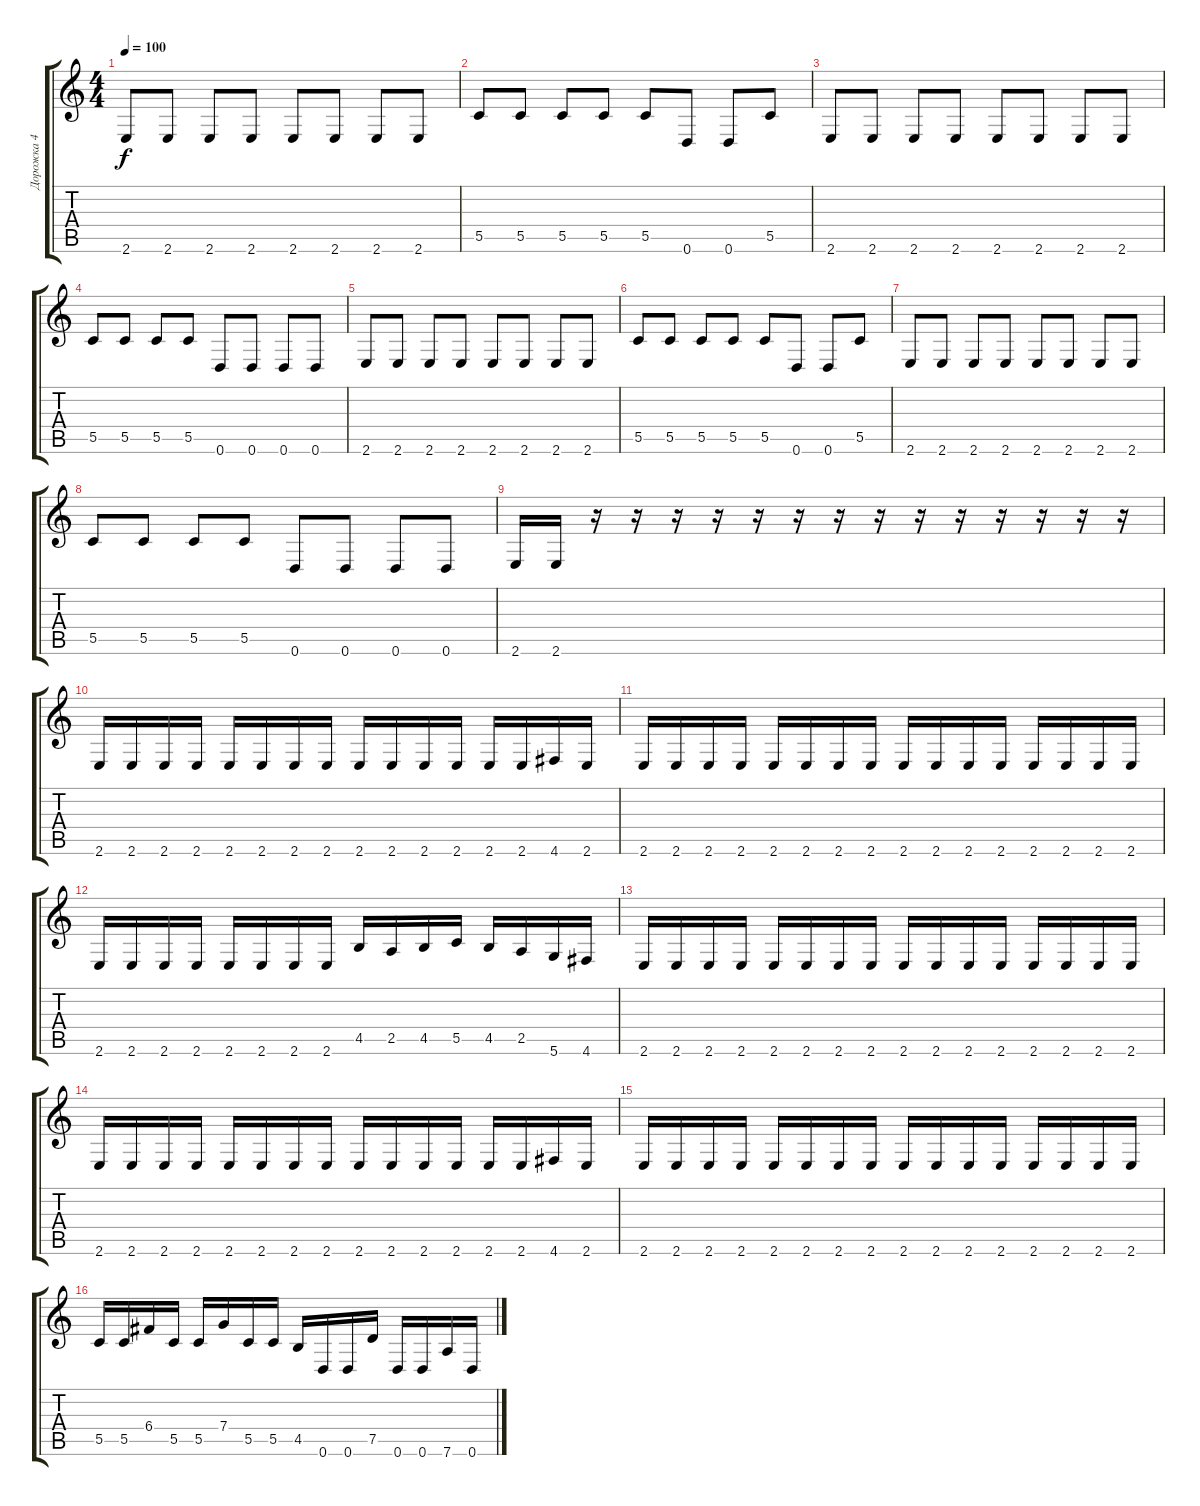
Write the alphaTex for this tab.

\track ("Дорожка 4" "Дорожка 4") {instrument electricbassfinger}
\staff {score tabs}
\tuning (D4 A3 F3 C3 G2 D2) {hide}
\ts (4 4)
\tempo 100
\clef g2
\ks c
2.6.8{dy f} 2.6.8 2.6.8 2.6.8 2.6.8 2.6.8 2.6.8 2.6.8 |
5.5.8 5.5.8 5.5.8 5.5.8 5.5.8 0.6.8 0.6.8 5.5.8 |
2.6.8 2.6.8 2.6.8 2.6.8 2.6.8 2.6.8 2.6.8 2.6.8 |
5.5.8 5.5.8 5.5.8 5.5.8 0.6.8 0.6.8 0.6.8 0.6.8 |
2.6.8 2.6.8 2.6.8 2.6.8 2.6.8 2.6.8 2.6.8 2.6.8 |
5.5.8 5.5.8 5.5.8 5.5.8 5.5.8 0.6.8 0.6.8 5.5.8 |
2.6.8 2.6.8 2.6.8 2.6.8 2.6.8 2.6.8 2.6.8 2.6.8 |
5.5.8 5.5.8 5.5.8 5.5.8 0.6.8 0.6.8 0.6.8 0.6.8 |
2.6.16 2.6.16 r.16 r.16 r.16 r.16 r.16 r.16 r.16 r.16 r.16 r.16 r.16 r.16 r.16 r.16 |
2.6.16 2.6.16 2.6.16 2.6.16 2.6.16 2.6.16 2.6.16 2.6.16 2.6.16 2.6.16 2.6.16 2.6.16 2.6.16 2.6.16 4.6.16 2.6.16 |
2.6.16 2.6.16 2.6.16 2.6.16 2.6.16 2.6.16 2.6.16 2.6.16 2.6.16 2.6.16 2.6.16 2.6.16 2.6.16 2.6.16 2.6.16 2.6.16 |
2.6.16 2.6.16 2.6.16 2.6.16 2.6.16 2.6.16 2.6.16 2.6.16 4.5.16 2.5.16 4.5.16 5.5.16 4.5.16 2.5.16 5.6.16 4.6.16 |
2.6.16 2.6.16 2.6.16 2.6.16 2.6.16 2.6.16 2.6.16 2.6.16 2.6.16 2.6.16 2.6.16 2.6.16 2.6.16 2.6.16 2.6.16 2.6.16 |
2.6.16 2.6.16 2.6.16 2.6.16 2.6.16 2.6.16 2.6.16 2.6.16 2.6.16 2.6.16 2.6.16 2.6.16 2.6.16 2.6.16 4.6.16 2.6.16 |
2.6.16 2.6.16 2.6.16 2.6.16 2.6.16 2.6.16 2.6.16 2.6.16 2.6.16 2.6.16 2.6.16 2.6.16 2.6.16 2.6.16 2.6.16 2.6.16 |
5.5.16 5.5.16 6.4.16 5.5.16 5.5.16 7.4.16 5.5.16 5.5.16 4.5.16 0.6.16 0.6.16 7.5.16 0.6.16 0.6.16 7.6.16 0.6.16
